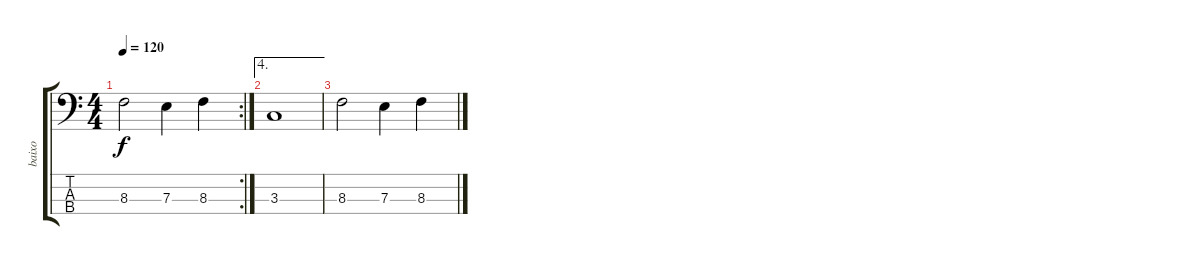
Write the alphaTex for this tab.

\track ("baixo" "baixo") {instrument electricbasspick}
\staff {score tabs}
\tuning (G2 D2 A1 E1) {hide}
\rc 2
\ts (4 4)
\tempo 120
\clef f4
\ks c
8.3.2{dy f} 7.3.4 8.3.4 |
\ae 4
3.3.1 |
8.3.2 7.3.4 8.3.4
